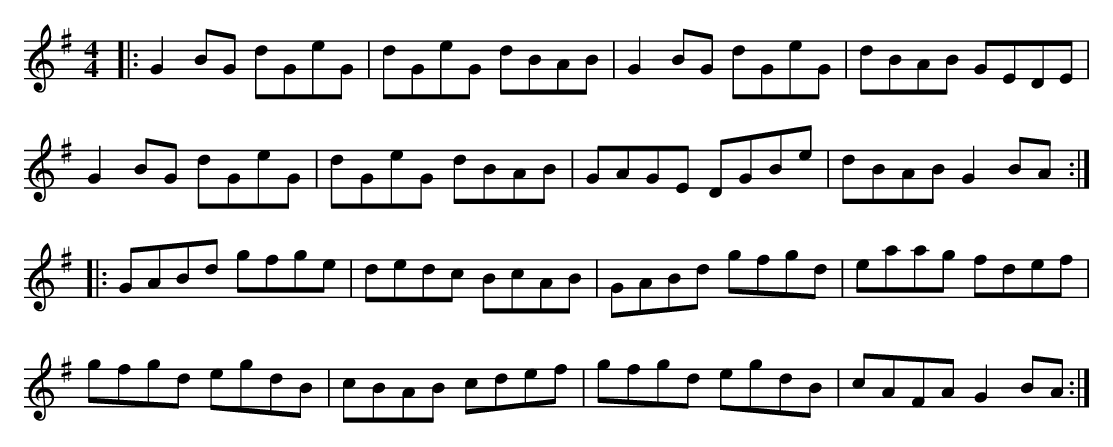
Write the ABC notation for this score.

X:1
M:4/4
K:G
|:G2 BG dGeG|dGeG dBAB|G2BG dGeG|dBAB GEDE|
G2 BG dGeG|dGeG dBAB|GAGE DGBe|dBAB G2BA:|
|:GABd gfge|dedc BcAB|GABd gfgd|eaag fdef|
gfgd egdB|cBAB cdef|gfgd egdB|cAFA G2BA:|
